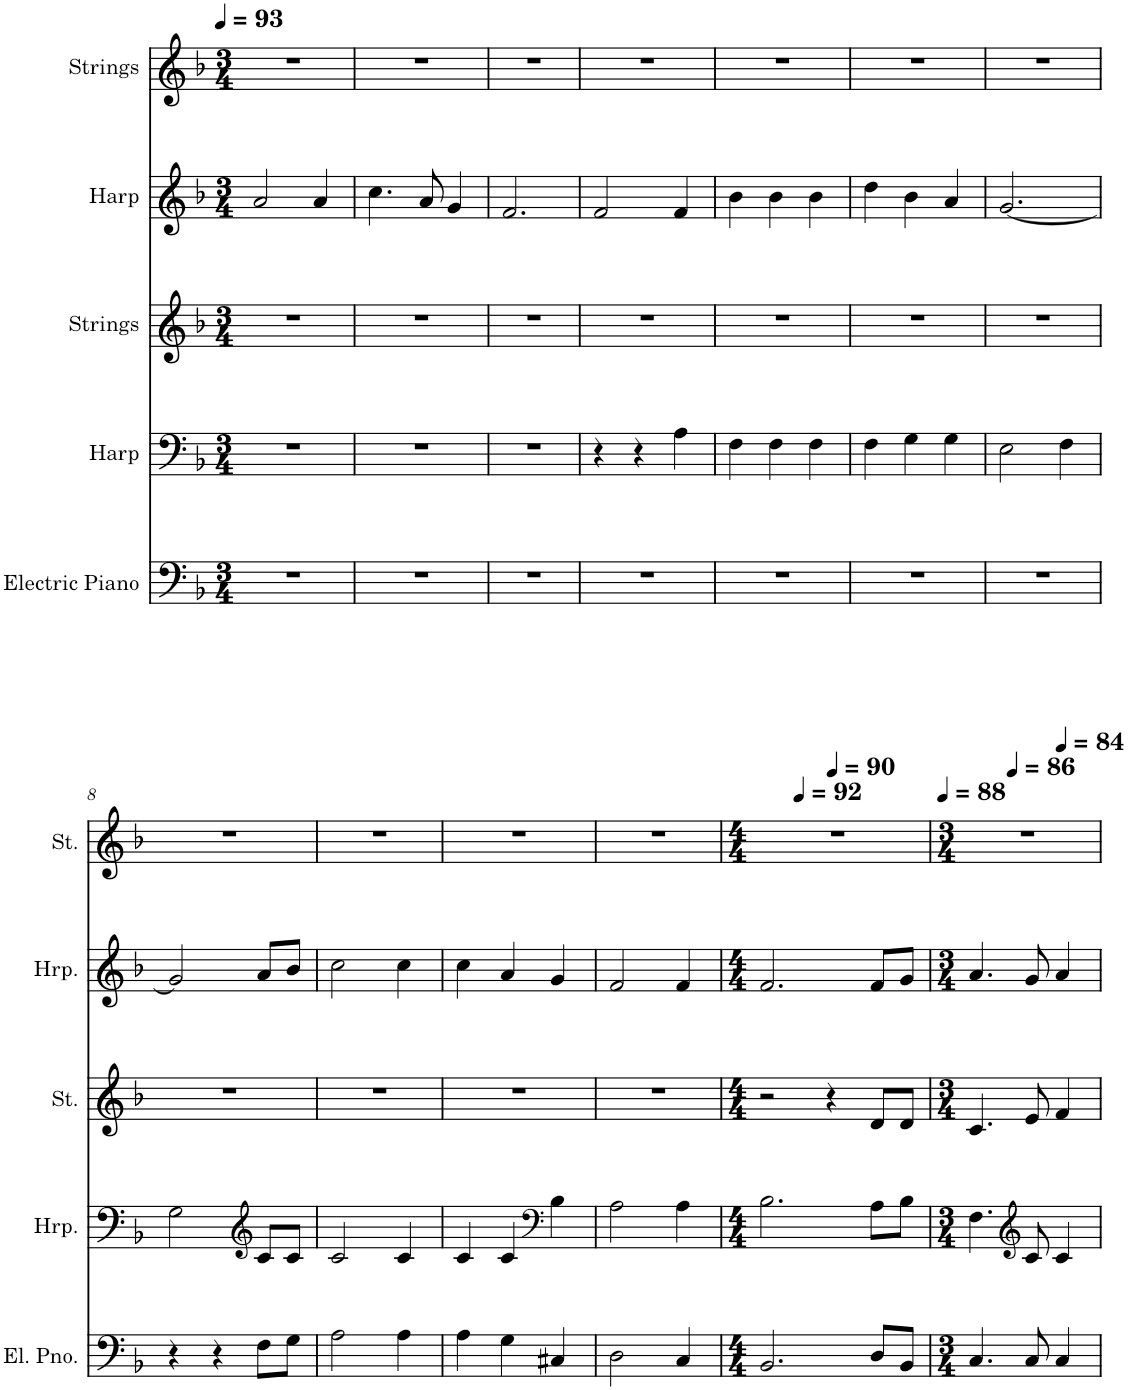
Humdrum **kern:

**kern	**kern	**kern	**kern	**kern
*part5	*part4	*part3	*part2	*part1
*staff5	*staff4	*staff3	*staff2	*staff1
*I"Electric Piano	*I"Harp	*I"Strings	*I"Harp	*I"Strings
*I'El. Pno.	*I'Hrp.	*I'St.	*I'Hrp.	*I'St.
*clefF4	*clefF4	*clefG2	*clefG2	*clefG2
*k[b-]	*k[b-]	*k[b-]	*k[b-]	*k[b-]
*M3/4	*M3/4	*M3/4	*M3/4	*M3/4
*MM93	*MM93	*MM93	*MM93	*MM93
=1	=1	=1	=1	=1
2.r	2.r	2.r	2a/	2.r
.	.	.	4a/	.
=2	=2	=2	=2	=2
2.r	2.r	2.r	4.cc\	2.r
.	.	.	8a/	.
.	.	.	4g/	.
=3	=3	=3	=3	=3
2.r	2.r	2.r	2.f/	2.r
=4	=4	=4	=4	=4
2.r	4r	2.r	2f/	2.r
.	4r	.	.	.
.	4A\	.	4f/	.
=5	=5	=5	=5	=5
2.r	4F\	2.r	4b-\	2.r
.	4F\	.	4b-\	.
.	4F\	.	4b-\	.
=6	=6	=6	=6	=6
2.r	4F\	2.r	4dd\	2.r
.	4G\	.	4b-\	.
.	4G\	.	4a/	.
=7	=7	=7	=7	=7
2.r	2E\	2.r	[2.g/	2.r
.	4F\	.	.	.
!!LO:LB:g=z
=8	=8	=8	=8	=8
4r	2G\	2.r	2g/]	2.r
4r	.	.	.	.
*	*clefG2	*	*	*
8F\L	8c/L	.	8a/L	.
8G\J	8c/J	.	8b-/J	.
=9	=9	=9	=9	=9
2A\	2c/	2.r	2cc\	2.r
4A\	4c/	.	4cc\	.
=10	=10	=10	=10	=10
4A\	4c/	2.r	4cc\	2.r
4G\	4c/	.	4a/	.
*	*clefF4	*	*	*
4C#X/	4B-\	.	4g/	.
=11	=11	=11	=11	=11
2D\	2A\	2.r	2f/	2.r
4C/	4A\	.	4f/	.
=12	=12	=12	=12	=12
*M4/4	*M4/4	*M4/4	*M4/4	*M4/4
*	*	*	*	*^
*	*	*	*	*	*^
2.BB-/	2.B-\	2r	2.f/	1r	4ryy	2ryy
*	*	*	*	*MM92	*	*
.	.	.	.	.	2.ryy	.
*	*	*	*	*MM90	*	*
.	.	4r	.	.	.	2ryy
8D/L	8A\L	8d/L	8f/L	.	.	.
8BB-/J	8B-\J	8d/J	8g/J	.	.	.
=13	=13	=13	=13	=13	=13	=13
*M3/4	*M3/4	*M3/4	*M3/4	*M3/4	*	*
*	*	*	*	*MM88	*	*
4.C/	4.F\	4.c/	4.a/	2.r	4ryy	2ryy
*	*	*	*	*MM86	*	*
.	.	.	.	.	2ryy	.
*	*clefG2	*	*	*	*	*
8C/	8c/	8e/	8g/	.	.	.
*	*	*	*	*MM84	*	*
4C/	4c/	4f/	4a/	.	.	4ryy
*	*	*	*	*v	*v	*v
=	=	=	=	=
*-	*-	*-	*-	*-
